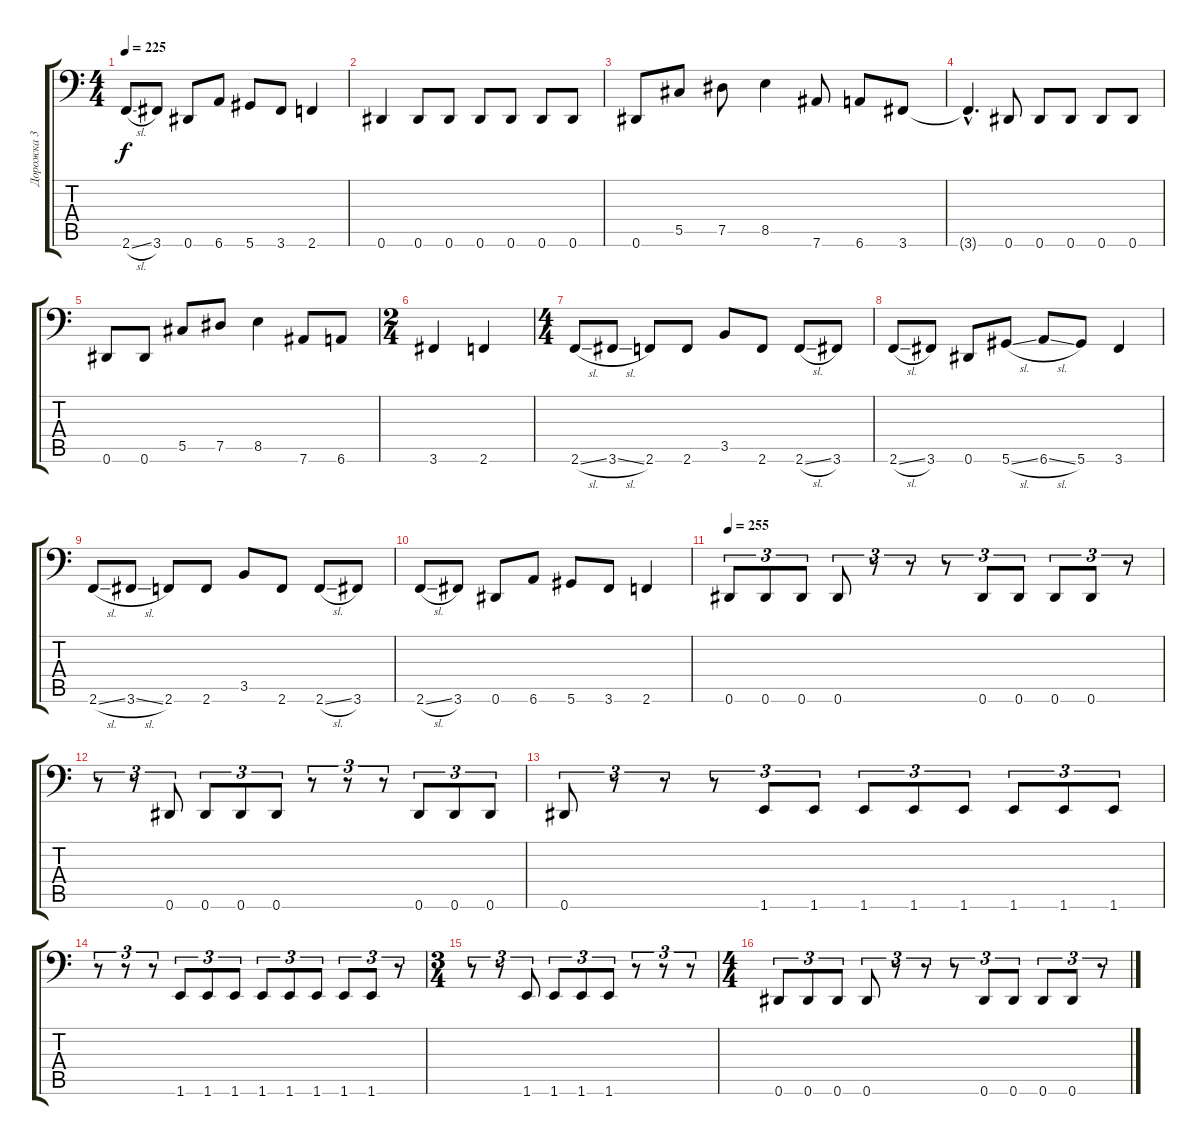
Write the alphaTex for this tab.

\track ("Дорожка 3" "Дорожка 3") {instrument electricbasspick}
\staff {score tabs}
\tuning (Eb3 Bb2 Gb2 Db2 Ab1 Eb1) {hide}
\ts (4 4)
\tempo 225
\clef f4
\ks c
2.6{sl}.8{dy f} 3.6.8 0.6.8 6.6.8 5.6.8 3.6.8 2.6.4 |
0.6.4 0.6.8 0.6.8 0.6.8 0.6.8 0.6.8 0.6.8 |
0.6.8 5.5.8 7.5.8 8.5.4 7.6.8 6.6.8 3.6.8 |
3.6{hac t}.4{d} 0.6.8 0.6.8 0.6.8 0.6.8 0.6.8 |
0.6.8 0.6.8 5.5.8 7.5.8 8.5.4 7.6.8 6.6.8 |
\ts (2 4)
3.6.4 2.6.4 |
\ts (4 4)
2.6{sl}.8 3.6{sl}.8 2.6.8 2.6.8 3.5.8 2.6.8 2.6{sl}.8 3.6.8 |
2.6{sl}.8 3.6.8 0.6.8 5.6{sl}.8 6.6{sl}.8 5.6.8 3.6.4 |
2.6{sl}.8 3.6{sl}.8 2.6.8 2.6.8 3.5.8 2.6.8 2.6{sl}.8 3.6.8 |
2.6{sl}.8 3.6.8 0.6.8 6.6.8 5.6.8 3.6.8 2.6.4 |
\tempo 255
0.6.8{tu (3 2)} 0.6.8{tu (3 2)} 0.6.8{tu (3 2)} 0.6.8{tu (3 2)} r.8{tu (3 2)} r.8{tu (3 2)} r.8{tu (3 2)} 0.6.8{tu (3 2)} 0.6.8{tu (3 2)} 0.6.8{tu (3 2)} 0.6.8{tu (3 2)} r.8{tu (3 2)} |
r.8{tu (3 2)} r.8{tu (3 2)} 0.6.8{tu (3 2)} 0.6.8{tu (3 2)} 0.6.8{tu (3 2)} 0.6.8{tu (3 2)} r.8{tu (3 2)} r.8{tu (3 2)} r.8{tu (3 2)} 0.6.8{tu (3 2)} 0.6.8{tu (3 2)} 0.6.8{tu (3 2)} |
0.6.8{tu (3 2)} r.8{tu (3 2)} r.8{tu (3 2)} r.8{tu (3 2)} 1.6.8{tu (3 2)} 1.6.8{tu (3 2)} 1.6.8{tu (3 2)} 1.6.8{tu (3 2)} 1.6.8{tu (3 2)} 1.6.8{tu (3 2)} 1.6.8{tu (3 2)} 1.6.8{tu (3 2)} |
r.8{tu (3 2)} r.8{tu (3 2)} r.8{tu (3 2)} 1.6.8{tu (3 2)} 1.6.8{tu (3 2)} 1.6.8{tu (3 2)} 1.6.8{tu (3 2)} 1.6.8{tu (3 2)} 1.6.8{tu (3 2)} 1.6.8{tu (3 2)} 1.6.8{tu (3 2)} r.8{tu (3 2)} |
\ts (3 4)
r.8{tu (3 2)} r.8{tu (3 2)} 1.6.8{tu (3 2)} 1.6.8{tu (3 2)} 1.6.8{tu (3 2)} 1.6.8{tu (3 2)} r.8{tu (3 2)} r.8{tu (3 2)} r.8{tu (3 2)} |
\ts (4 4)
0.6.8{tu (3 2)} 0.6.8{tu (3 2)} 0.6.8{tu (3 2)} 0.6.8{tu (3 2)} r.8{tu (3 2)} r.8{tu (3 2)} r.8{tu (3 2)} 0.6.8{tu (3 2)} 0.6.8{tu (3 2)} 0.6.8{tu (3 2)} 0.6.8{tu (3 2)} r.8{tu (3 2)}
